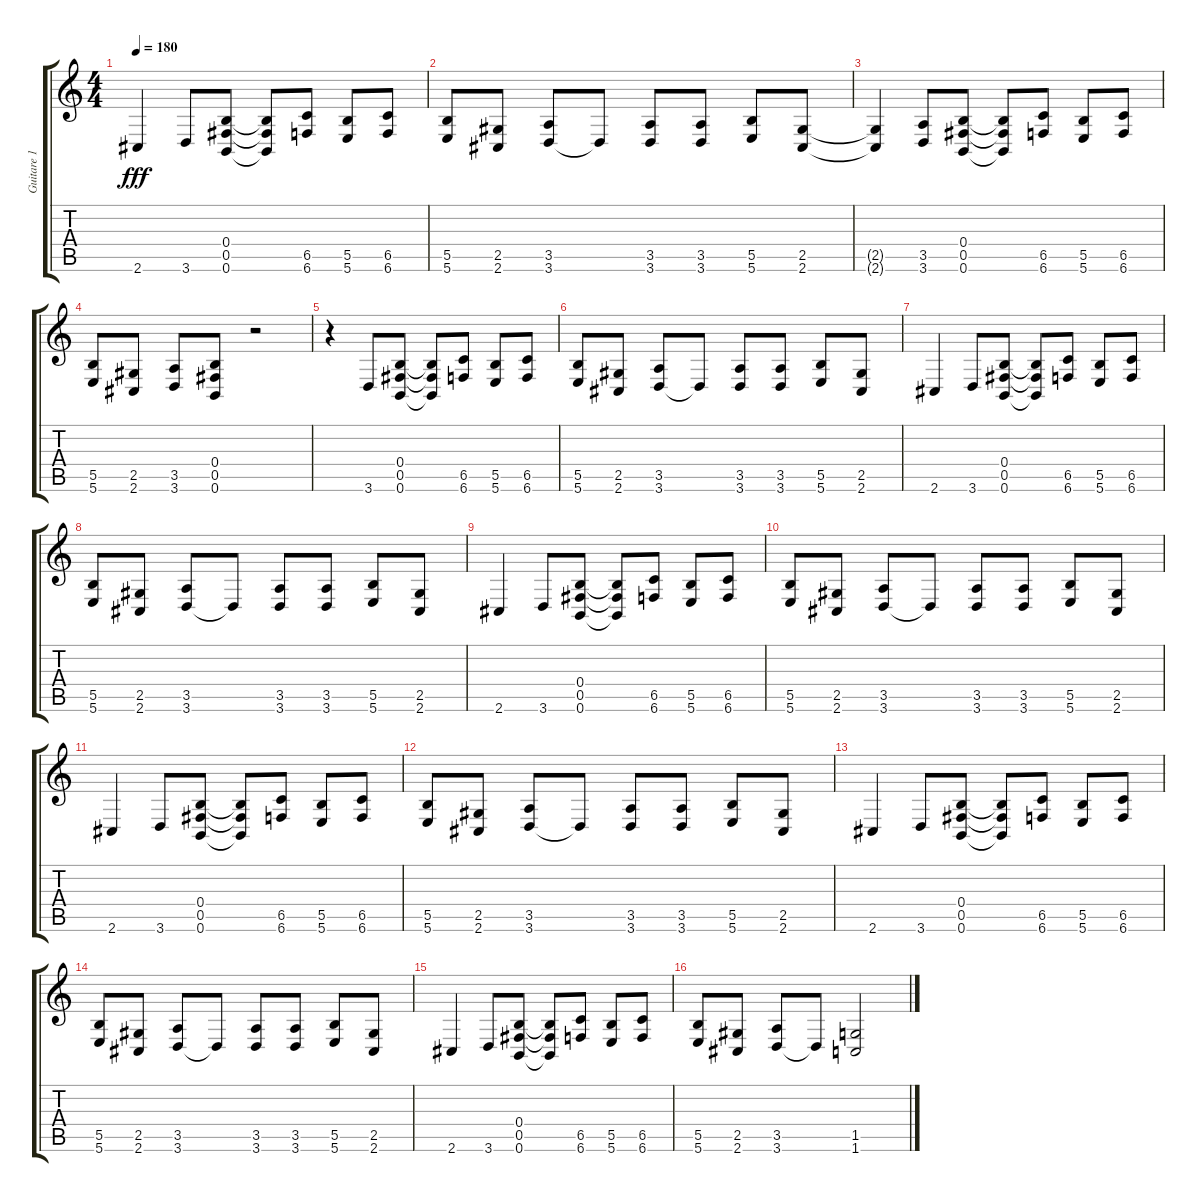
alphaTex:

\track ("Guitare 1" "Guitare 1") {instrument distortionguitar}
\staff {score tabs}
\tuning (Db4 Ab3 E3 B2 Gb2 B1) {hide}
\ts (4 4)
\tempo 180
\clef g2
\ks c
2.6.4{dy fff} 3.6.8 (0.4 0.5 0.6).8 (0.4{t} 0.5{t} 0.6{t}).8 (6.5 6.6).8 (5.5 5.6).8 (6.5 6.6).8 |
(5.5 5.6).8 (2.5 2.6).8 (3.5 3.6).8 3.6{t}.8 (3.5 3.6).8 (3.5 3.6).8 (5.5 5.6).8 (2.5 2.6).8 |
(2.5{t} 2.6{t}).4 (3.5 3.6).8 (0.4 0.5 0.6).8 (0.4{t} 0.5{t} 0.6{t}).8 (6.5 6.6).8 (5.5 5.6).8 (6.5 6.6).8 |
(5.5 5.6).8 (2.5 2.6).8 (3.5 3.6).8 (0.4 0.5 0.6).8 r.2 |
r.4 3.6.8 (0.4 0.5 0.6).8 (0.4{t} 0.5{t} 0.6{t}).8 (6.5 6.6).8 (5.5 5.6).8 (6.5 6.6).8 |
(5.5 5.6).8 (2.5 2.6).8 (3.5 3.6).8 3.6{t}.8 (3.5 3.6).8 (3.5 3.6).8 (5.5 5.6).8 (2.5 2.6).8 |
2.6.4 3.6.8 (0.4 0.5 0.6).8 (0.4{t} 0.5{t} 0.6{t}).8 (6.5 6.6).8 (5.5 5.6).8 (6.5 6.6).8 |
(5.5 5.6).8 (2.5 2.6).8 (3.5 3.6).8 3.6{t}.8 (3.5 3.6).8 (3.5 3.6).8 (5.5 5.6).8 (2.5 2.6).8 |
2.6.4 3.6.8 (0.4 0.5 0.6).8 (0.4{t} 0.5{t} 0.6{t}).8 (6.5 6.6).8 (5.5 5.6).8 (6.5 6.6).8 |
(5.5 5.6).8 (2.5 2.6).8 (3.5 3.6).8 3.6{t}.8 (3.5 3.6).8 (3.5 3.6).8 (5.5 5.6).8 (2.5 2.6).8 |
2.6.4 3.6.8 (0.4 0.5 0.6).8 (0.4{t} 0.5{t} 0.6{t}).8 (6.5 6.6).8 (5.5 5.6).8 (6.5 6.6).8 |
(5.5 5.6).8 (2.5 2.6).8 (3.5 3.6).8 3.6{t}.8 (3.5 3.6).8 (3.5 3.6).8 (5.5 5.6).8 (2.5 2.6).8 |
2.6.4 3.6.8 (0.4 0.5 0.6).8 (0.4{t} 0.5{t} 0.6{t}).8 (6.5 6.6).8 (5.5 5.6).8 (6.5 6.6).8 |
(5.5 5.6).8 (2.5 2.6).8 (3.5 3.6).8 3.6{t}.8 (3.5 3.6).8 (3.5 3.6).8 (5.5 5.6).8 (2.5 2.6).8 |
2.6.4 3.6.8 (0.4 0.5 0.6).8 (0.4{t} 0.5{t} 0.6{t}).8 (6.5 6.6).8 (5.5 5.6).8 (6.5 6.6).8 |
(5.5 5.6).8 (2.5 2.6).8 (3.5 3.6).8 3.6{t}.8 (1.5 1.6).2
